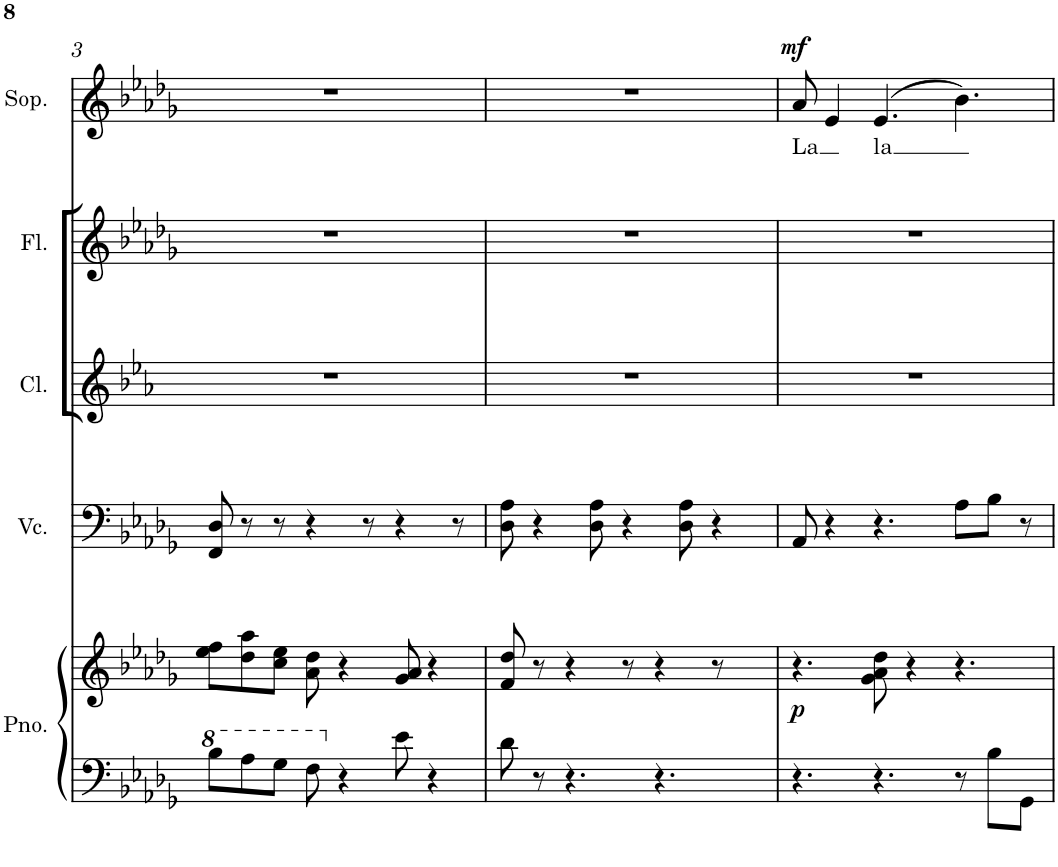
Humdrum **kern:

**kern	**kern	**dynam	**kern	**kern	**kern	**kern	**text	**dynam
*part5	*part5	*part5	*part4	*part3	*part2	*part1	*part1	*part1
*staff6	*staff5	*staff5/6	*staff4	*staff3	*staff2	*staff1	*staff1	*staff1
*I"Grand Piano	*	*	*I"Violoncello	*I"Clarinet	*I"Flute	*I"Soprano	*	*
*I'Pno.	*	*	*I'Vc.	*I'Cl.	*I'Fl.	*I'Sop.	*	*
!!LO:PB:g=z
*clefF4	*clefG2	*	*clefF4	*clefG2	*clefG2	*clefG2	*	*
*	*	*	*	*Trd1c2	*	*	*	*
*k[b-e-a-d-g-]	*k[b-e-a-d-g-]	*	*k[b-e-a-d-g-]	*k[b-e-a-]	*k[b-e-a-d-g-]	*k[b-e-a-d-g-]	*	*
*D-:	*D-:	*	*D-:	*E-:	*D-:	*D-:	*	*
*M9/8	*M9/8	*	*M9/8	*M9/8	*M9/8	*M9/8	*	*
*8va	*	*	*	*	*	*	*	*
=3	=3	=3	=3	=3	=3	=3	=3	=3
8b-\L	8ee-\ 8ff\L	.	8FF/ 8D-/	8%9r	8%9r	8%9r	.	.
8a-\	8dd-\ 8aa-\	.	8r	.	.	.	.	.
8g-\J	8cc\ 8ee-\J	.	8r	.	.	.	.	.
8f\	8a-\ 8dd-\	.	4r	.	.	.	.	.
*X8va	*	*	*	*	*	*	*	*
4r	4r	.	.	.	.	.	.	.
.	.	.	8r	.	.	.	.	.
8e-\	8g-/ 8a-/	.	4r	.	.	.	.	.
4r	4r	.	.	.	.	.	.	.
.	.	.	8r	.	.	.	.	.
=4	=4	=4	=4	=4	=4	=4	=4	=4
8d-\	8f/ 8dd-/	.	8D-\ 8A-\	8%9r	8%9r	8%9r	.	.
8r	8r	.	4r	.	.	.	.	.
4.r	4r	.	.	.	.	.	.	.
.	.	.	8D-\ 8A-\	.	.	.	.	.
.	8r	.	4r	.	.	.	.	.
4.r	4r	.	.	.	.	.	.	.
.	.	.	8D-\ 8A-\	.	.	.	.	.
.	8r	.	4r	.	.	.	.	.
8ryy	8ryy	.	.	.	.	.	.	.
=5	=5	=5	=5	=5	=5	=5	=5	=5
!	!	!LO:DY:b	!	!	!	!	!LO:LY:b	!LO:DY:a
4.r	4.r	p	8AA-/	8%9r	8%9r	8a-/	La	mf
.	.	.	4r	.	.	4e-/	.	.
!	!	!	!	!	!	!	!LO:LY:b	!
4.r	8g-\ 8a-\ 8dd-\	.	4.r	.	.	(4.e-/	la	.
.	4r	.	.	.	.	.	.	.
8r	4.r	.	8A-\L	.	.	4.b-\)	.	.
8B-\L	.	.	8B-\J	.	.	.	.	.
8GG-\J	.	.	8r	.	.	.	.	.
=	=	=	=	=	=	=	=	=
*-	*-	*-	*-	*-	*-	*-	*-	*-
